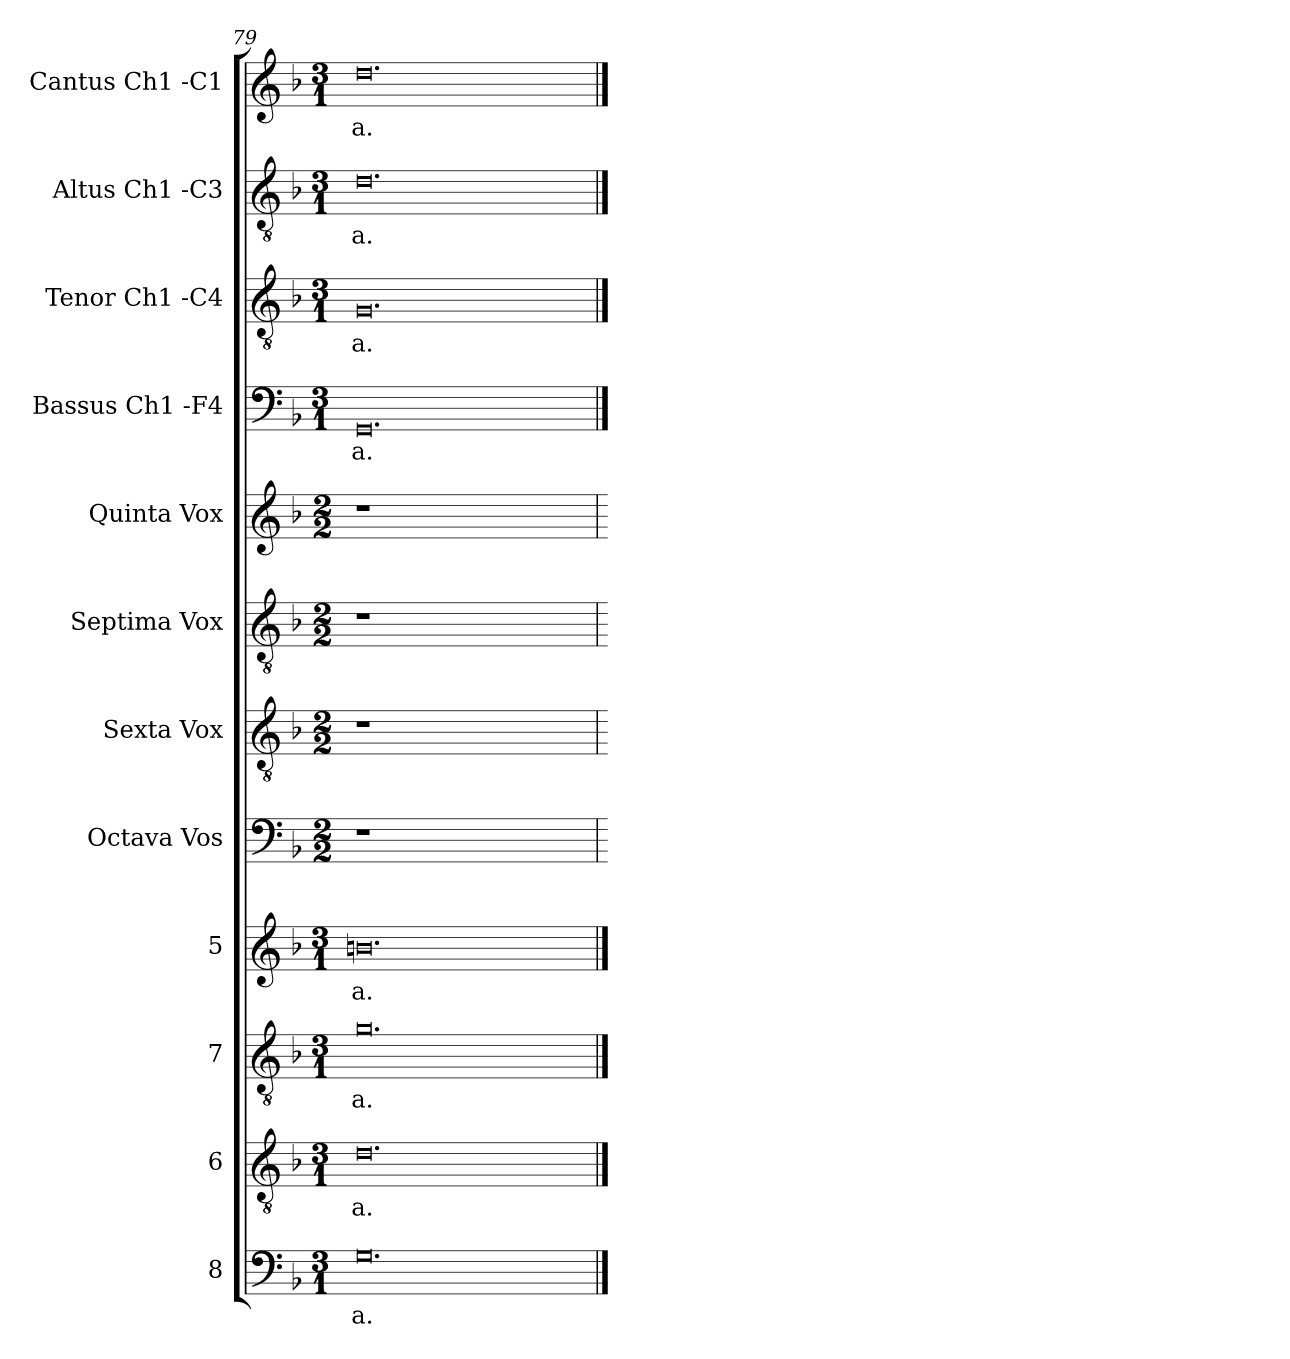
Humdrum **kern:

**kern	**text	**kern	**text	**kern	**text	**kern	**text	**kern	**kern	**kern	**kern	**kern	**text	**kern	**text	**kern	**text	**kern	**text
*part12	*part12	*part11	*part11	*part10	*part10	*part9	*part9	*part8	*part7	*part6	*part5	*part4	*part4	*part3	*part3	*part2	*part2	*part1	*part1
*staff12	*staff12	*staff11	*staff11	*staff10	*staff10	*staff9	*staff9	*staff8	*staff7	*staff6	*staff5	*staff4	*staff4	*staff3	*staff3	*staff2	*staff2	*staff1	*staff1
*I"8	*	*I"6	*	*I"7	*	*I"5	*	*I"Octava  Vos	*I"Sexta  Vox	*I"Septima  Vox	*I"Quinta  Vox	*I"Bassus  Ch1 -F4	*	*I"Tenor  Ch1 -C4	*	*I"Altus  Ch1 -C3	*	*I"Cantus  Ch1 -C1	*
*	*	*	*	*	*	*	*	*	*	*	*	*I'B	*	*I'T	*	*I'A	*	*I'C	*
*clefF4	*	*clefGv2	*	*clefGv2	*	*clefG2	*	*clefF4	*clefGv2	*clefGv2	*clefG2	*clefF4	*	*clefGv2	*	*clefGv2	*	*clefG2	*
*k[b-]	*	*k[b-]	*	*k[b-]	*	*k[b-]	*	*k[b-]	*k[b-]	*k[b-]	*k[b-]	*k[b-]	*	*k[b-]	*	*k[b-]	*	*k[b-]	*
*F:	*	*F:	*	*F:	*	*F:	*	*F:	*F:	*F:	*F:	*F:	*	*F:	*	*F:	*	*F:	*
*M3/1	*	*M3/1	*	*M3/1	*	*M3/1	*	*M2/2	*M2/2	*M2/2	*M2/2	*M3/1	*	*M3/1	*	*M3/1	*	*M3/1	*
=79	=79	=79	=79	=79	=79	=79	=79	=79	=79	=79	=79	=79	=79	=79	=79	=79	=79	=79	=79
!	!LO:LY:b:cj	!	!LO:LY:b:cj	!	!LO:LY:b:cj	!	!LO:LY:b:cj	!	!	!	!	!	!LO:LY:b:cj	!	!LO:LY:b:cj	!	!LO:LY:b:cj	!	!LO:LY:b:cj
0.G	-a.	0.d	-a.	0.g	-a.	0.bn	-a.	1r	1r	1r	1r	0.GG	-a.	0.G	-a.	0.d	-a.	0.dd	-a.
.	.	.	.	.	.	.	.	0ryy	0ryy	0ryy	0ryy	.	.	.	.	.	.	.	.
==	==	==	==	==	==	==	==	=	=	=	=	==	==	==	==	==	==	==	==
*-	*-	*-	*-	*-	*-	*-	*-	*-	*-	*-	*-	*-	*-	*-	*-	*-	*-	*-	*-
